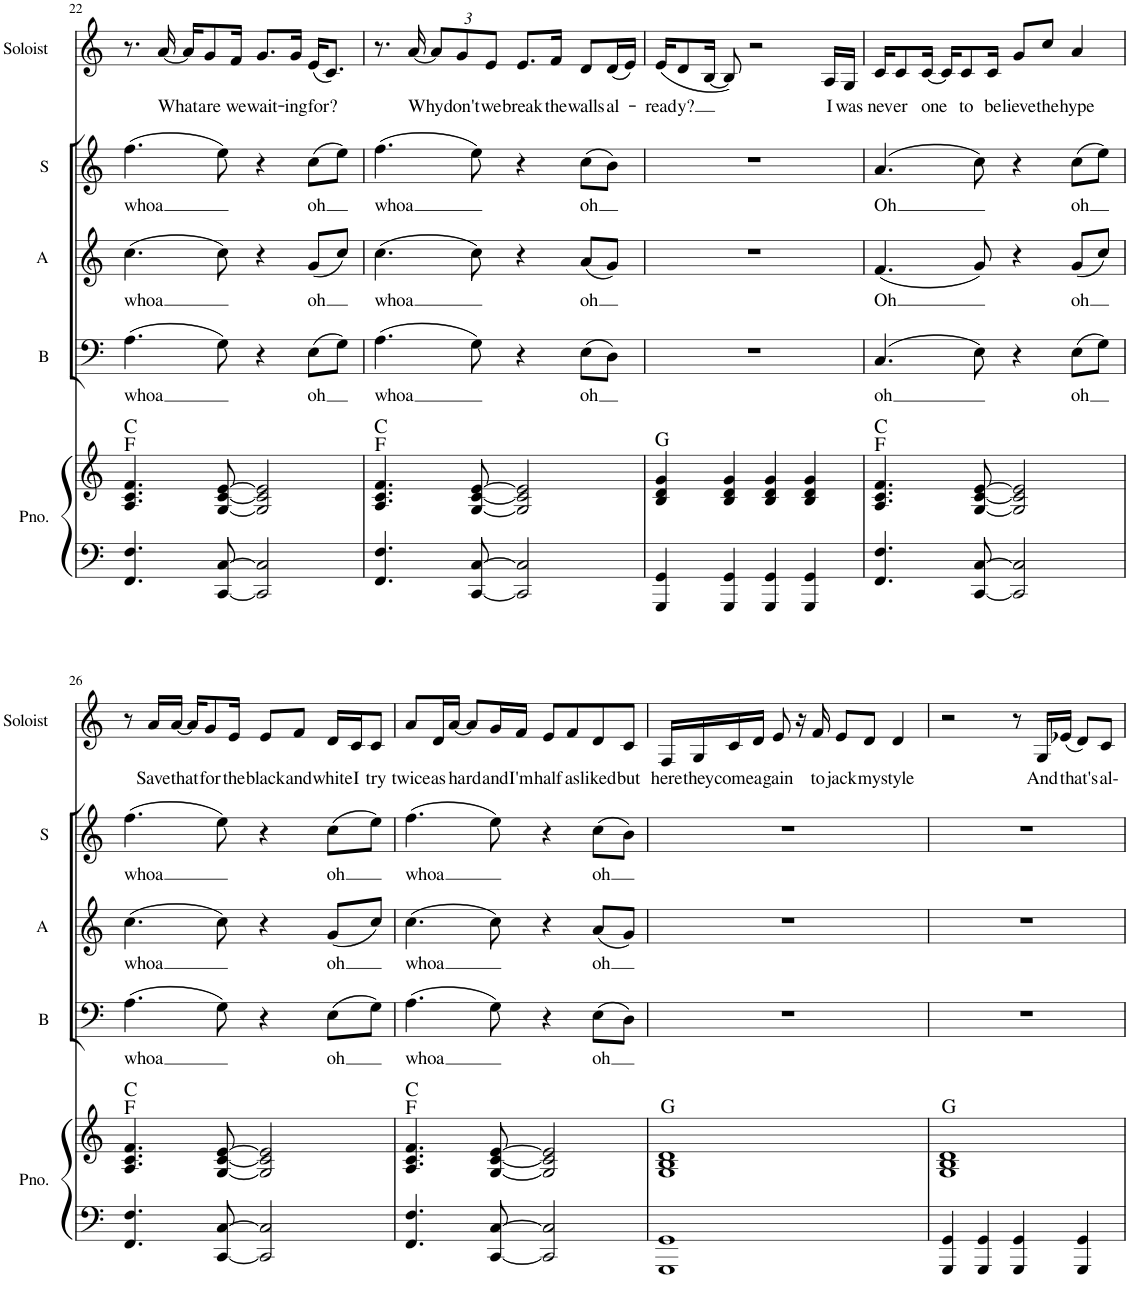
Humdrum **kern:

**kern	**kern	**harte	**kern	**text	**kern	**text	**kern	**text	**kern	**text
*part5	*part5	*part5	*part4	*part4	*part3	*part3	*part2	*part2	*part1	*part1
*staff6	*staff5	*	*staff4	*staff4	*staff3	*staff3	*staff2	*staff2	*staff1	*staff1
*I"Piano	*	*	*I"Bass	*	*I"Alto	*	*I"Soprano	*	*I"Soloist	*
*I'Pno.	*	*	*I'B	*	*I'A	*	*I'S	*	*I'Soloist	*
!!LO:PB:g=z
*clefF4	*clefG2	*	*clefF4	*	*clefG2	*	*clefG2	*	*clefG2	*
*k[]	*k[]	*	*k[]	*	*k[]	*	*k[]	*	*k[]	*
*M4/4	*M4/4	*	*M4/4	*	*M4/4	*	*M4/4	*	*M4/4	*
=22	=22	=22	=22	=22	=22	=22	=22	=22	=22	=22
!	!	!	!	!LO:LY:b	!	!LO:LY:b	!	!LO:LY:b	!	!
4.FF/ 4.F/	4.A/ 4.c/ 4.f/	F:maj C:maj	(4.A\	whoa	(4.cc\	whoa	(4.ff\	whoa	8.r	.
!	!	!	!	!	!	!	!	!	!	!LO:LY:b
.	.	.	.	.	.	.	.	.	[16a/	What
.	.	.	.	.	.	.	.	.	16a/KL]	.
!	!	!	!	!	!	!	!	!	!	!LO:LY:b
.	.	.	.	.	.	.	.	.	8g/	are
[8CC/ [8C/	[8G/ [8c/ [8e/	.	8G\)	.	8cc\)	.	8ee\)	.	.	.
!	!	!	!	!	!	!	!	!	!	!LO:LY:b
.	.	.	.	.	.	.	.	.	16f/Jk	we
!	!	!	!	!	!	!	!	!	!	!LO:LY:b
2CC/] 2C/]	2G/] 2c/] 2e/]	.	4r	.	4r	.	4r	.	8.g/L	wait-
!	!	!	!	!	!	!	!	!	!	!LO:LY:b
.	.	.	.	.	.	.	.	.	16g/Jk	-ing
!	!	!	!	!LO:LY:b	!	!LO:LY:b	!	!LO:LY:b	!	!LO:LY:b
.	.	.	(8E\L	oh	(8g/L	oh	(8cc\L	oh	(16e/KL	for?
.	.	.	.	.	.	.	.	.	8.c/J)	.
.	.	.	8G\J)	.	8cc/J)	.	8ee\J)	.	.	.
=23	=23	=23	=23	=23	=23	=23	=23	=23	=23	=23
!	!	!	!	!LO:LY:b	!	!LO:LY:b	!	!LO:LY:b	!	!
4.FF/ 4.F/	4.A/ 4.c/ 4.f/	F:maj C:maj	(4.A\	whoa	(4.cc\	whoa	(4.ff\	whoa	8.r	.
!	!	!	!	!	!	!	!	!	!	!LO:LY:b
.	.	.	.	.	.	.	.	.	[16a/	Why
*	*	*	*	*	*	*	*	*	*Xbrackettup	*
.	.	.	.	.	.	.	.	.	12a/L]	.
!	!	!	!	!	!	!	!	!	!	!LO:LY:b
.	.	.	.	.	.	.	.	.	12g/	don't
[8CC/ [8C/	[8G/ [8c/ [8e/	.	8G\)	.	8cc\)	.	8ee\)	.	.	.
!	!	!	!	!	!	!	!	!	!	!LO:LY:b
.	.	.	.	.	.	.	.	.	12e/J	we
!	!	!	!	!	!	!	!	!	!	!LO:LY:b
2CC/] 2C/]	2G/] 2c/] 2e/]	.	4r	.	4r	.	4r	.	8.e/L	break
!	!	!	!	!	!	!	!	!	!	!LO:LY:b
.	.	.	.	.	.	.	.	.	16f/Jk	the
!	!	!	!	!LO:LY:b	!	!LO:LY:b	!	!LO:LY:b	!	!LO:LY:b
.	.	.	(8E\L	oh	(8a/L	oh	(8cc\L	oh	8d/L	walls
!	!	!	!	!	!	!	!	!	!	!LO:LY:b
.	.	.	8D\J)	.	8g/J)	.	8b\J)	.	(16d/L	al-
.	.	.	.	.	.	.	.	.	16e/JJ)	.
=24	=24	=24	=24	=24	=24	=24	=24	=24	=24	=24
!	!	!	!	!	!	!	!	!	!	!LO:LY:b
4GGG/ 4GG/	4B/ 4d/ 4g/	G:maj	1r	.	1r	.	1r	.	(16e/KL	-read-
!	!	!	!	!	!	!	!	!	!	!LO:LY:b
.	.	.	.	.	.	.	.	.	8d/	-y?
.	.	.	.	.	.	.	.	.	[16B/Jk	.
4GGG/ 4GG/	4B/ 4d/ 4g/	.	.	.	.	.	.	.	8B/])	.
.	.	.	.	.	.	.	.	.	2r	.
4GGG/ 4GG/	4B/ 4d/ 4g/	.	.	.	.	.	.	.	.	.
4GGG/ 4GG/	4B/ 4d/ 4g/	.	.	.	.	.	.	.	.	.
!	!	!	!	!	!	!	!	!	!	!LO:LY:b
.	.	.	.	.	.	.	.	.	16A/LL	I
!	!	!	!	!	!	!	!	!	!	!LO:LY:b
.	.	.	.	.	.	.	.	.	16G/JJ	was
=25	=25	=25	=25	=25	=25	=25	=25	=25	=25	=25
!	!	!	!	!LO:LY:b	!	!LO:LY:b	!	!LO:LY:b	!	!LO:LY:b
4.FF/ 4.F/	4.A/ 4.c/ 4.f/	F:maj C:maj	(4.C/	oh	(4.f/	Oh	(4.a/	Oh	16c/KL	nev-
!	!	!	!	!	!	!	!	!	!	!LO:LY:b
.	.	.	.	.	.	.	.	.	8c/	-er
!	!	!	!	!	!	!	!	!	!	!LO:LY:b
.	.	.	.	.	.	.	.	.	[16c/Jk	one
.	.	.	.	.	.	.	.	.	16c/KL]	.
!	!	!	!	!	!	!	!	!	!	!LO:LY:b
.	.	.	.	.	.	.	.	.	8c/	to
[8CC/ [8C/	[8G/ [8c/ [8e/	.	8E\)	.	8g/)	.	8cc\)	.	.	.
!	!	!	!	!	!	!	!	!	!	!LO:LY:b
.	.	.	.	.	.	.	.	.	16c/Jk	be-
!	!	!	!	!	!	!	!	!	!	!LO:LY:b
2CC/] 2C/]	2G/] 2c/] 2e/]	.	4r	.	4r	.	4r	.	8g/L	-lieve
!	!	!	!	!	!	!	!	!	!	!LO:LY:b
.	.	.	.	.	.	.	.	.	8cc/J	the
!	!	!	!	!LO:LY:b	!	!LO:LY:b	!	!LO:LY:b	!	!LO:LY:b
.	.	.	(8E\L	oh	(8g/L	oh	(8cc\L	oh	4a/	hype
.	.	.	8G\J)	.	8cc/J)	.	8ee\J)	.	.	.
!!LO:LB:g=z
=26	=26	=26	=26	=26	=26	=26	=26	=26	=26	=26
!	!	!	!	!LO:LY:b	!	!LO:LY:b	!	!LO:LY:b	!	!
4.FF/ 4.F/	4.A/ 4.c/ 4.f/	F:maj C:maj	(4.A\	whoa	(4.cc\	whoa	(4.ff\	whoa	8r	.
!	!	!	!	!	!	!	!	!	!	!LO:LY:b
.	.	.	.	.	.	.	.	.	16a/LL	Save
!	!	!	!	!	!	!	!	!	!	!LO:LY:b
.	.	.	.	.	.	.	.	.	[16a/JJ	that
.	.	.	.	.	.	.	.	.	16a/KL]	.
!	!	!	!	!	!	!	!	!	!	!LO:LY:b
.	.	.	.	.	.	.	.	.	8g/	for
[8CC/ [8C/	[8G/ [8c/ [8e/	.	8G\)	.	8cc\)	.	8ee\)	.	.	.
!	!	!	!	!	!	!	!	!	!	!LO:LY:b
.	.	.	.	.	.	.	.	.	16e/Jk	the
!	!	!	!	!	!	!	!	!	!	!LO:LY:b
2CC/] 2C/]	2G/] 2c/] 2e/]	.	4r	.	4r	.	4r	.	8e/L	black
!	!	!	!	!	!	!	!	!	!	!LO:LY:b
.	.	.	.	.	.	.	.	.	8f/J	and
!	!	!	!	!LO:LY:b	!	!LO:LY:b	!	!LO:LY:b	!	!LO:LY:b
.	.	.	(8E\L	oh	(8g/L	oh	(8cc\L	oh	16d/LL	white
!	!	!	!	!	!	!	!	!	!	!LO:LY:b
.	.	.	.	.	.	.	.	.	16c/J	I
!	!	!	!	!	!	!	!	!	!	!LO:LY:b
.	.	.	8G\J)	.	8cc/J)	.	8ee\J)	.	8c/J	try
=27	=27	=27	=27	=27	=27	=27	=27	=27	=27	=27
!	!	!	!	!LO:LY:b	!	!LO:LY:b	!	!LO:LY:b	!	!LO:LY:b
4.FF/ 4.F/	4.A/ 4.c/ 4.f/	F:maj C:maj	(4.A\	whoa	(4.cc\	whoa	(4.ff\	whoa	8a/L	twice
!	!	!	!	!	!	!	!	!	!	!LO:LY:b
.	.	.	.	.	.	.	.	.	16d/L	as
!	!	!	!	!	!	!	!	!	!	!LO:LY:b
.	.	.	.	.	.	.	.	.	[16a/JJ	hard
.	.	.	.	.	.	.	.	.	8a/L]	.
!	!	!	!	!	!	!	!	!	!	!LO:LY:b
[8CC/ [8C/	[8G/ [8c/ [8e/	.	8G\)	.	8cc\)	.	8ee\)	.	16g/L	and
!	!	!	!	!	!	!	!	!	!	!LO:LY:b
.	.	.	.	.	.	.	.	.	16f/JJ	I'm
!	!	!	!	!	!	!	!	!	!	!LO:LY:b
2CC/] 2C/]	2G/] 2c/] 2e/]	.	4r	.	4r	.	4r	.	8e/L	half
!	!	!	!	!	!	!	!	!	!	!LO:LY:b
.	.	.	.	.	.	.	.	.	8f/	as
!	!	!	!	!LO:LY:b	!	!LO:LY:b	!	!LO:LY:b	!	!LO:LY:b
.	.	.	(8E\L	oh	(8a/L	oh	(8cc\L	oh	8d/	liked
!	!	!	!	!	!	!	!	!	!	!LO:LY:b
.	.	.	8D\J)	.	8g/J)	.	8b\J)	.	8c/J	but
=28	=28	=28	=28	=28	=28	=28	=28	=28	=28	=28
!	!	!	!	!	!	!	!	!	!	!LO:LY:b
1GGG 1GG	1G 1B 1d	G:maj	1r	.	1r	.	1r	.	16F/LL	here
!	!	!	!	!	!	!	!	!	!	!LO:LY:b
.	.	.	.	.	.	.	.	.	16G/	they
!	!	!	!	!	!	!	!	!	!	!LO:LY:b
.	.	.	.	.	.	.	.	.	16c/	come
!	!	!	!	!	!	!	!	!	!	!LO:LY:b
.	.	.	.	.	.	.	.	.	16d/JJ	a-
!	!	!	!	!	!	!	!	!	!	!LO:LY:b
.	.	.	.	.	.	.	.	.	8e/	-gain
.	.	.	.	.	.	.	.	.	16r	.
!	!	!	!	!	!	!	!	!	!	!LO:LY:b
.	.	.	.	.	.	.	.	.	16f/	to
!	!	!	!	!	!	!	!	!	!	!LO:LY:b
.	.	.	.	.	.	.	.	.	8e/L	jack
!	!	!	!	!	!	!	!	!	!	!LO:LY:b
.	.	.	.	.	.	.	.	.	8d/J	my
!	!	!	!	!	!	!	!	!	!	!LO:LY:b
.	.	.	.	.	.	.	.	.	4d/	style
=29	=29	=29	=29	=29	=29	=29	=29	=29	=29	=29
4GGG/ 4GG/	1G 1B 1d	G:maj	1r	.	1r	.	1r	.	2r	.
4GGG/ 4GG/	.	.	.	.	.	.	.	.	.	.
4GGG/ 4GG/	.	.	.	.	.	.	.	.	8r	.
!	!	!	!	!	!	!	!	!	!	!LO:LY:b
.	.	.	.	.	.	.	.	.	16G/LL	And
!	!	!	!	!	!	!	!	!	!	!LO:LY:b
.	.	.	.	.	.	.	.	.	(16e-X/JJ	that's-
4GGG/ 4GG/	.	.	.	.	.	.	.	.	8d/L)	.
!	!	!	!	!	!	!	!	!	!	!LO:LY:b
.	.	.	.	.	.	.	.	.	8c/J	-al-
=	=	=	=	=	=	=	=	=	=	=
*-	*-	*-	*-	*-	*-	*-	*-	*-	*-	*-
